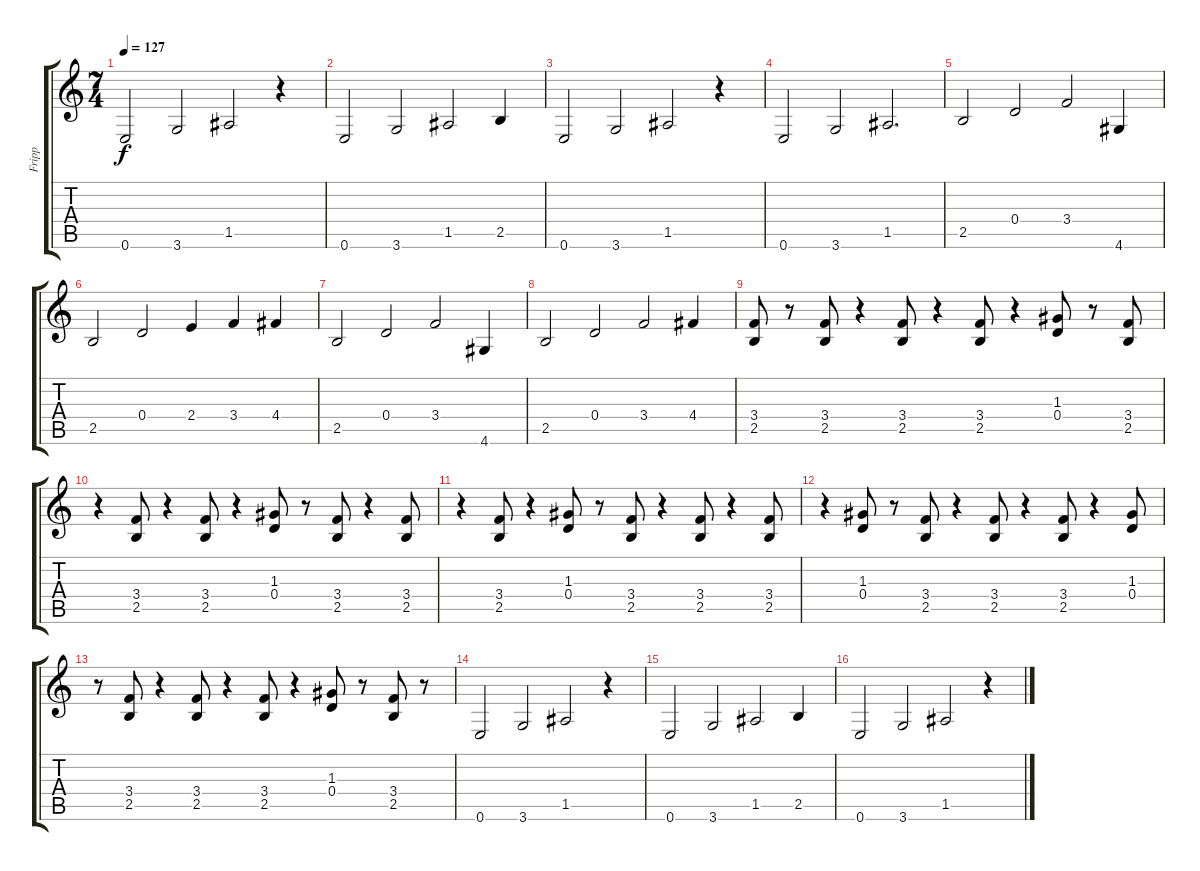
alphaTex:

\track ("Fripp" "Fripp") {instrument overdrivenguitar}
\staff {score tabs}
\tuning (E4 B3 G3 D3 A2 E2) {hide}
\ts (7 4)
\tempo 127
\clef g2
\ks c
0.6.2{dy f} 3.6.2 1.5.2 r.4 |
0.6.2 3.6.2 1.5.2 2.5.4 |
0.6.2 3.6.2 1.5.2 r.4 |
0.6.2 3.6.2 1.5.2{d} |
2.5.2 0.4.2 3.4.2 4.6.4 |
2.5.2 0.4.2 2.4.4 3.4.4 4.4.4 |
2.5.2 0.4.2 3.4.2 4.6.4 |
2.5.2 0.4.2 3.4.2 4.4.4 |
(3.4 2.5).8 r.8 (3.4 2.5).8 r.4 (3.4 2.5).8 r.4 (3.4 2.5).8 r.4 (1.3 0.4).8 r.8 (3.4 2.5).8 |
r.4 (3.4 2.5).8 r.4 (3.4 2.5).8 r.4 (1.3 0.4).8 r.8 (3.4 2.5).8 r.4 (3.4 2.5).8 |
r.4 (3.4 2.5).8 r.4 (1.3 0.4).8 r.8 (3.4 2.5).8 r.4 (3.4 2.5).8 r.4 (3.4 2.5).8 |
r.4 (1.3 0.4).8 r.8 (3.4 2.5).8 r.4 (3.4 2.5).8 r.4 (3.4 2.5).8 r.4 (1.3 0.4).8 |
r.8 (3.4 2.5).8 r.4 (3.4 2.5).8 r.4 (3.4 2.5).8 r.4 (1.3 0.4).8 r.8 (3.4 2.5).8 r.8 |
0.6.2 3.6.2 1.5.2 r.4 |
0.6.2 3.6.2 1.5.2 2.5.4 |
0.6.2 3.6.2 1.5.2 r.4
